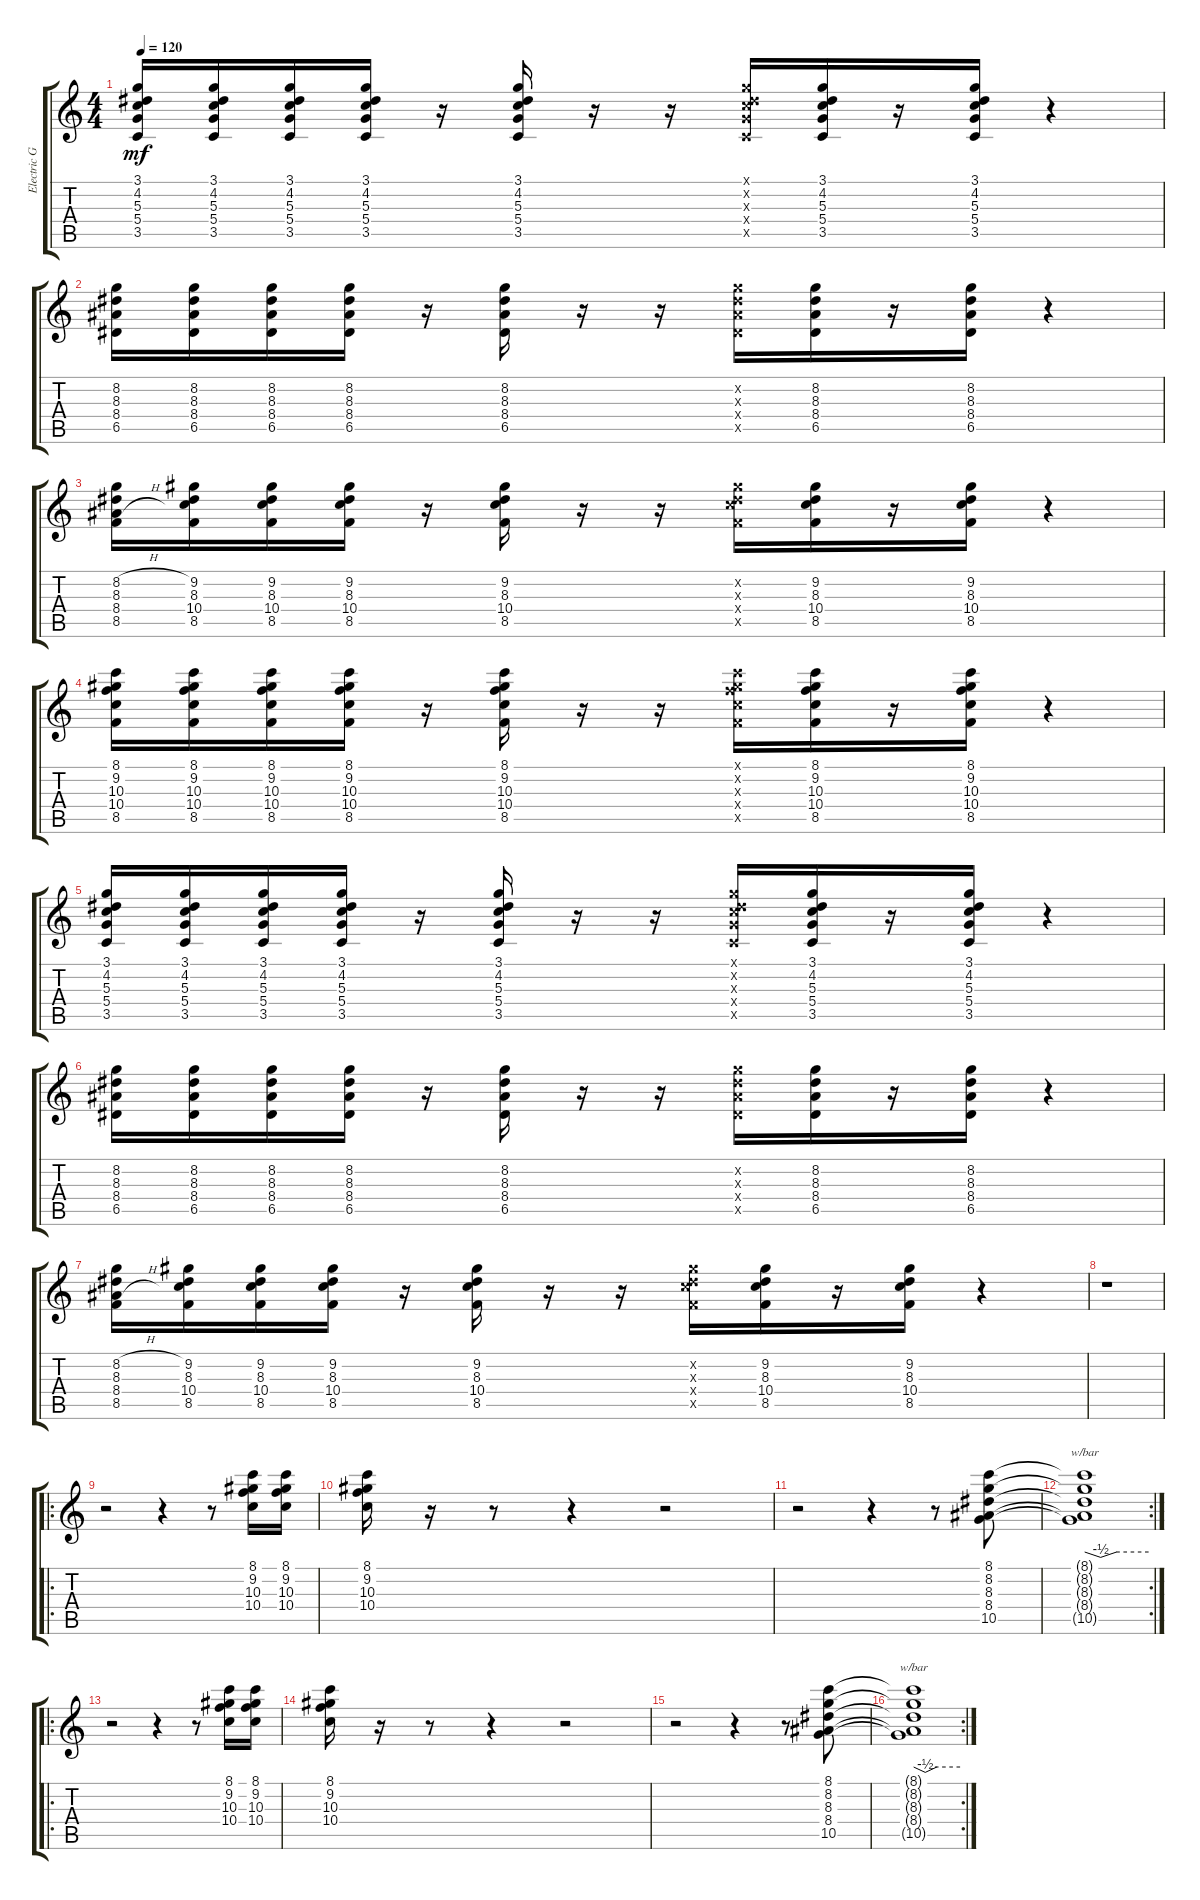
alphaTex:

\track ("Electric Guitar" "Electric G") {instrument overdrivenguitar}
\staff {score tabs}
\tuning (E4 B3 G3 D3 A2 E2) {hide}
\ts (4 4)
\tempo 120
\clef g2
\ks c
(3.1 4.2 5.3 5.4 3.5).16{dy mf} (3.1 4.2 5.3 5.4 3.5).16 (3.1 4.2 5.3 5.4 3.5).16 (3.1 4.2 5.3 5.4 3.5).16 r.16 (3.1 4.2 5.3 5.4 3.5).16 r.16 r.16 (3.1{x} 4.2{x} 5.3{x} 5.4{x} 3.5{x}).16 (3.1 4.2 5.3 5.4 3.5).16 r.16 (3.1 4.2 5.3 5.4 3.5).16 r.4 |
(8.2 8.3 8.4 6.5).16 (8.2 8.3 8.4 6.5).16 (8.2 8.3 8.4 6.5).16 (8.2 8.3 8.4 6.5).16 r.16 (8.2 8.3 8.4 6.5).16 r.16 r.16 (8.2{x} 8.3{x} 8.4{x} 6.5{x}).16 (8.2 8.3 8.4 6.5).16 r.16 (8.2 8.3 8.4 6.5).16 r.4 |
(8.2{h} 8.3 8.4{h} 8.5).16 (9.2 8.3 10.4 8.5).16 (9.2 8.3 10.4 8.5).16 (9.2 8.3 10.4 8.5).16 r.16 (9.2 8.3 10.4 8.5).16 r.16 r.16 (9.2{x} 8.3{x} 10.4{x} 8.5{x}).16 (9.2 8.3 10.4 8.5).16 r.16 (9.2 8.3 10.4 8.5).16 r.4 |
(8.1 9.2 10.3 10.4 8.5).16 (8.1 9.2 10.3 10.4 8.5).16 (8.1 9.2 10.3 10.4 8.5).16 (8.1 9.2 10.3 10.4 8.5).16 r.16 (8.1 9.2 10.3 10.4 8.5).16 r.16 r.16 (8.1{x} 9.2{x} 10.3{x} 10.4{x} 8.5{x}).16 (8.1 9.2 10.3 10.4 8.5).16 r.16 (8.1 9.2 10.3 10.4 8.5).16 r.4 |
(3.1 4.2 5.3 5.4 3.5).16 (3.1 4.2 5.3 5.4 3.5).16 (3.1 4.2 5.3 5.4 3.5).16 (3.1 4.2 5.3 5.4 3.5).16 r.16 (3.1 4.2 5.3 5.4 3.5).16 r.16 r.16 (3.1{x} 4.2{x} 5.3{x} 5.4{x} 3.5{x}).16 (3.1 4.2 5.3 5.4 3.5).16 r.16 (3.1 4.2 5.3 5.4 3.5).16 r.4 |
(8.2 8.3 8.4 6.5).16 (8.2 8.3 8.4 6.5).16 (8.2 8.3 8.4 6.5).16 (8.2 8.3 8.4 6.5).16 r.16 (8.2 8.3 8.4 6.5).16 r.16 r.16 (8.2{x} 8.3{x} 8.4{x} 6.5{x}).16 (8.2 8.3 8.4 6.5).16 r.16 (8.2 8.3 8.4 6.5).16 r.4 |
(8.2{h} 8.3 8.4{h} 8.5).16 (9.2 8.3 10.4 8.5).16 (9.2 8.3 10.4 8.5).16 (9.2 8.3 10.4 8.5).16 r.16 (9.2 8.3 10.4 8.5).16 r.16 r.16 (9.2{x} 8.3{x} 10.4{x} 8.5{x}).16 (9.2 8.3 10.4 8.5).16 r.16 (9.2 8.3 10.4 8.5).16 r.4 |
r.1 |
\ro
r.2 r.4 r.8 (8.1 9.2 10.3 10.4).16 (8.1 9.2 10.3 10.4).16 |
(8.1 9.2 10.3 10.4).16 r.16 r.8 r.4 r.2 |
r.2 r.4 r.8 (8.1 8.2 8.3 8.4 10.5).8 |
\rc 2
(8.1{t} 8.2{t} 8.3{t} 8.4{t} 10.5{t}).1{tbe (custom default 0 0 15 -2 15 -2 30 0 60 0)} |
\ro
r.2 r.4 r.8 (8.1 9.2 10.3 10.4).16 (8.1 9.2 10.3 10.4).16 |
(8.1 9.2 10.3 10.4).16 r.16 r.8 r.4 r.2 |
r.2 r.4 r.8 (8.1 8.2 8.3 8.4 10.5).8 |
\rc 2
(8.1{t} 8.2{t} 8.3{t} 8.4{t} 10.5{t}).1{tbe (custom default 0 0 15 -2 15 -2 30 0 60 0)}
